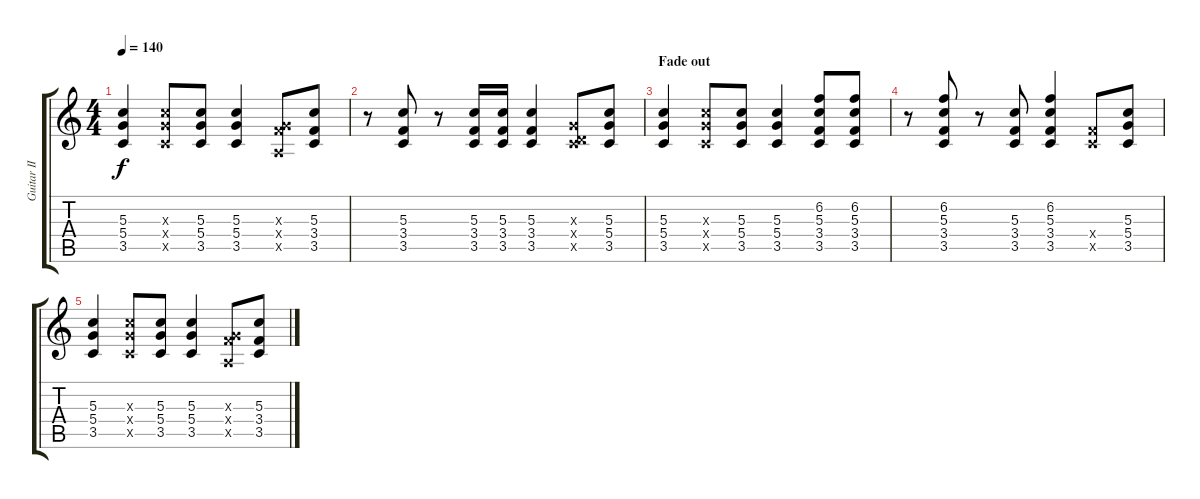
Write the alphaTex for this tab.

\track ("Guitar II" "Guitar II") {instrument overdrivenguitar}
\staff {score tabs}
\tuning (E4 B3 G3 D3 A2 E2) {hide}
\ts (4 4)
\tempo 140
\clef g2
\ks c
(5.3 5.4 3.5).4{dy f} (5.3{x} 5.4{x} 3.5{x}).8 (5.3 5.4 3.5).8 (5.3 5.4 3.5).4 (0.3{x} 3.4{x} 0.5{x}).8 (5.3 3.4 3.5).8 |
r.8 (5.3 3.4 3.5).8 r.8 (5.3 3.4 3.5).16 (5.3 3.4 3.5).16 (5.3 3.4 3.5).4 (0.3{x} 0.4{x} 3.5{x}).8 (5.3 5.4 3.5).8 |
\section ("" "Fade out")
(5.3 5.4 3.5).4 (5.3{x} 5.4{x} 3.5{x}).8 (5.3 5.4 3.5).8 (5.3 5.4 3.5).4 (6.2 5.3 3.4 3.5).8 (6.2 5.3 3.4 3.5).8 |
r.8 (6.2 5.3 3.4 3.5).8 r.8 (5.3 3.4 3.5).8 (6.2 5.3 3.4 3.5).4 (3.4{x} 3.5{x}).8 (5.3 5.4 3.5).8 |
(5.3 5.4 3.5).4 (5.3{x} 5.4{x} 3.5{x}).8 (5.3 5.4 3.5).8 (5.3 5.4 3.5).4 (0.3{x} 3.4{x} 0.5{x}).8 (5.3 3.4 3.5).8
